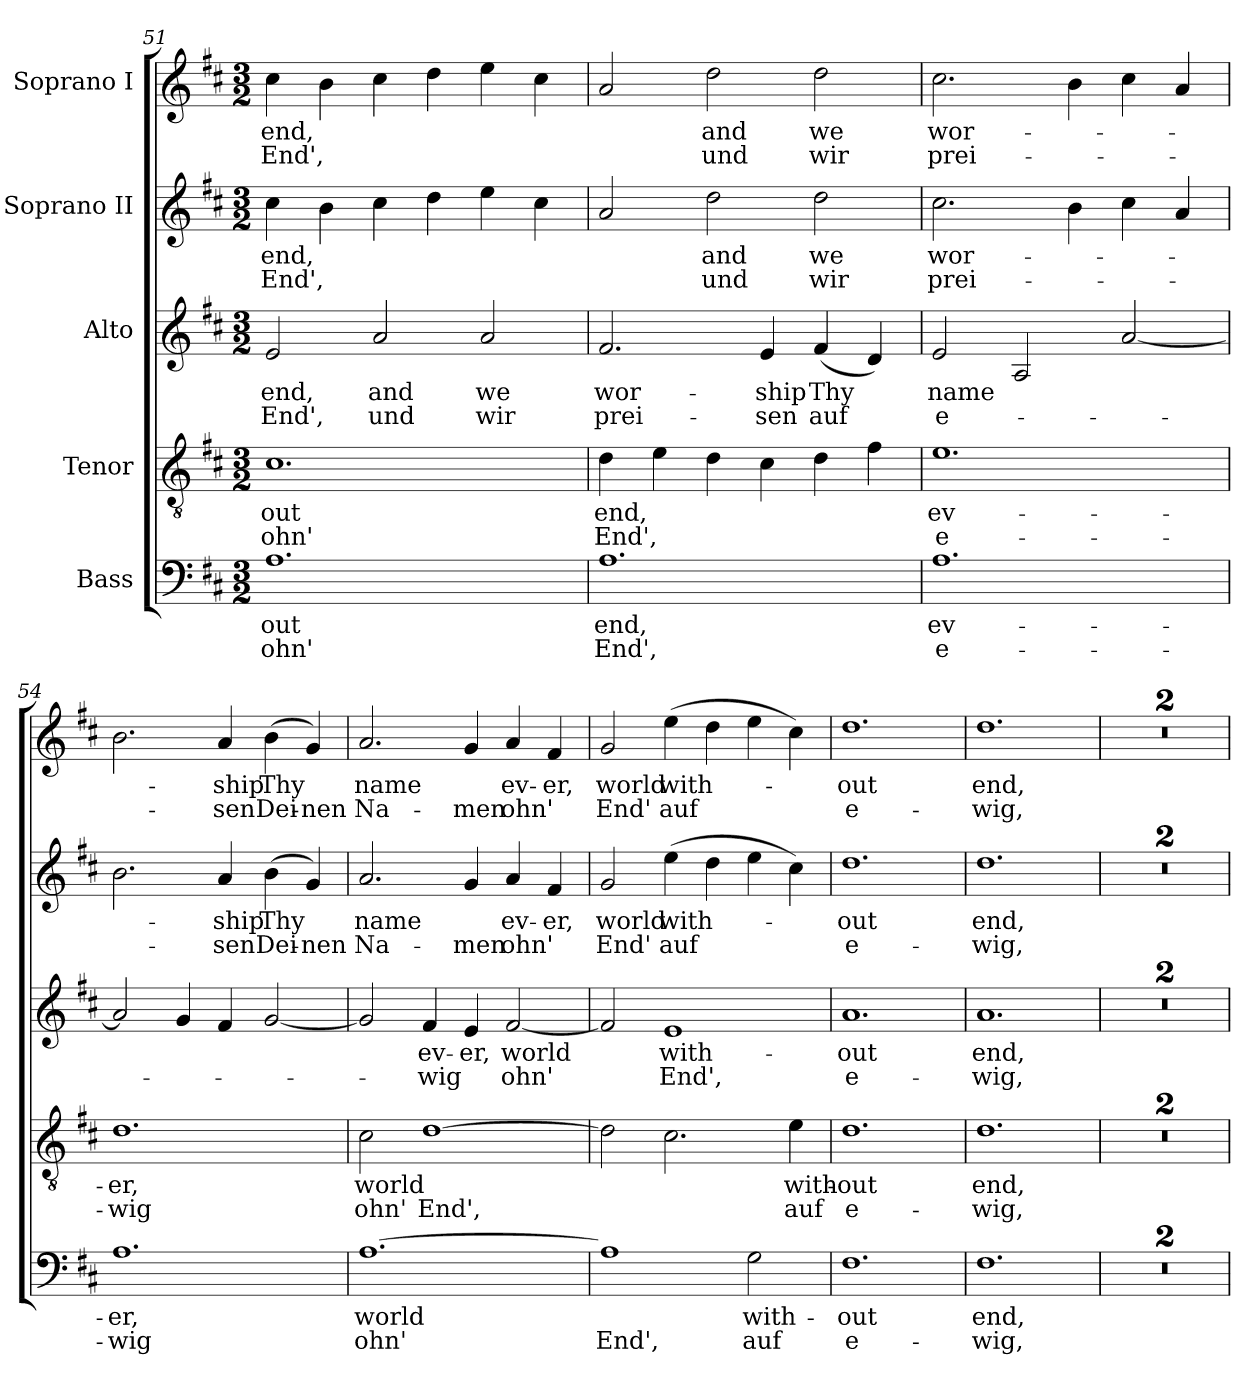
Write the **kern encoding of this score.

**kern	**text	**text	**kern	**text	**text	**kern	**text	**text	**kern	**text	**text	**kern	**text	**text
*part5	*part5	*part5	*part4	*part4	*part4	*part3	*part3	*part3	*part2	*part2	*part2	*part1	*part1	*part1
*staff5	*staff5	*staff5	*staff4	*staff4	*staff4	*staff3	*staff3	*staff3	*staff2	*staff2	*staff2	*staff1	*staff1	*staff1
*I"Bass	*	*	*I"Tenor	*	*	*I"Alto	*	*	*I"Soprano II	*	*	*I"Soprano I	*	*
!!LO:LB:g=z
*clefF4	*	*	*clefGv2	*	*	*clefG2	*	*	*clefG2	*	*	*clefG2	*	*
*k[f#c#]	*	*	*k[f#c#]	*	*	*k[f#c#]	*	*	*k[f#c#]	*	*	*k[f#c#]	*	*
*D:	*	*	*D:	*	*	*D:	*	*	*D:	*	*	*D:	*	*
*M3/2	*	*	*M3/2	*	*	*M3/2	*	*	*M3/2	*	*	*M3/2	*	*
=51	=51	=51	=51	=51	=51	=51	=51	=51	=51	=51	=51	=51	=51	=51
!	!LO:LY:b	!LO:LY:b	!	!LO:LY:b	!LO:LY:b	!	!LO:LY:b	!LO:LY:b	!	!LO:LY:b	!LO:LY:b	!	!LO:LY:b	!LO:LY:b
1.A	-out	ohn'	1.c#	-out	ohn'	2e/	end,	End',	4cc#\	end,	End',	4cc#\	end,	End',
.	.	.	.	.	.	.	.	.	4b\	.	.	4b\	.	.
!	!	!	!	!	!	!	!LO:LY:b	!LO:LY:b	!	!	!	!	!	!
.	.	.	.	.	.	2a/	and	und	4cc#\	.	.	4cc#\	.	.
.	.	.	.	.	.	.	.	.	4dd\	.	.	4dd\	.	.
!	!	!	!	!	!	!	!LO:LY:b	!LO:LY:b	!	!	!	!	!	!
.	.	.	.	.	.	2a/	we	wir	4ee\	.	.	4ee\	.	.
.	.	.	.	.	.	.	.	.	4cc#\	.	.	4cc#\	.	.
!!LO:PB:g=z
=52	=52	=52	=52	=52	=52	=52	=52	=52	=52	=52	=52	=52	=52	=52
!	!LO:LY:b	!LO:LY:b	!	!LO:LY:b	!LO:LY:b	!	!LO:LY:b	!LO:LY:b	!	!	!	!	!	!
1.A	end,	End',	4d\	end,	End',	2.f#/	wor-	prei-	2a/	.	.	2a/	.	.
.	.	.	4e\	.	.	.	.	.	.	.	.	.	.	.
!	!	!	!	!	!	!	!	!	!	!LO:LY:b	!LO:LY:b	!	!LO:LY:b	!LO:LY:b
.	.	.	4d\	.	.	.	.	.	2dd\	and	und	2dd\	and	und
!	!	!	!	!	!	!	!LO:LY:b	!LO:LY:b	!	!	!	!	!	!
.	.	.	4c#\	.	.	4e/	-ship	-sen	.	.	.	.	.	.
!	!	!	!	!	!	!	!LO:LY:b	!LO:LY:b	!	!LO:LY:b	!LO:LY:b	!	!LO:LY:b	!LO:LY:b
.	.	.	4d\	.	.	(<4f#/	Thy	auf	2dd\	we	wir	2dd\	we	wir
.	.	.	4f#\	.	.	4d/)	.	.	.	.	.	.	.	.
=53	=53	=53	=53	=53	=53	=53	=53	=53	=53	=53	=53	=53	=53	=53
!	!LO:LY:b	!LO:LY:b	!	!LO:LY:b	!LO:LY:b	!	!LO:LY:b	!LO:LY:b	!	!LO:LY:b	!LO:LY:b	!	!LO:LY:b	!LO:LY:b
1.A	ev-	e-	1.e	ev-	e-	2e/	name	e-	2.cc#\	wor-	prei-	2.cc#\	wor-	prei-
.	.	.	.	.	.	2A/	.	.	.	.	.	.	.	.
.	.	.	.	.	.	.	.	.	4b\	.	.	4b\	.	.
.	.	.	.	.	.	[2a/	.	.	4cc#\	.	.	4cc#\	.	.
.	.	.	.	.	.	.	.	.	4a/	.	.	4a/	.	.
=54	=54	=54	=54	=54	=54	=54	=54	=54	=54	=54	=54	=54	=54	=54
!	!LO:LY:b	!LO:LY:b	!	!LO:LY:b	!LO:LY:b	!	!	!	!	!	!	!	!	!
1.A	-er,	-wig	1.d	-er,	-wig	2a/]	.	.	2.b\	.	.	2.b\	.	.
.	.	.	.	.	.	4g/	.	.	.	.	.	.	.	.
!	!	!	!	!	!	!	!	!	!	!LO:LY:b	!LO:LY:b	!	!LO:LY:b	!LO:LY:b
.	.	.	.	.	.	4f#/	.	.	4a/	-ship	-sen	4a/	-ship	-sen
!	!	!	!	!	!	!	!	!	!	!LO:LY:b	!LO:LY:b	!	!LO:LY:b	!LO:LY:b
.	.	.	.	.	.	[2g/	.	.	(>4b\	Thy	Dei-	(>4b\	Thy	Dei-
!	!	!	!	!	!	!	!	!	!	!	!LO:LY:b	!	!	!LO:LY:b
.	.	.	.	.	.	.	.	.	4g/)	.	-nen	4g/)	.	-nen
=55	=55	=55	=55	=55	=55	=55	=55	=55	=55	=55	=55	=55	=55	=55
!	!LO:LY:b	!LO:LY:b	!	!LO:LY:b	!LO:LY:b	!	!	!	!	!LO:LY:b	!LO:LY:b	!	!LO:LY:b	!LO:LY:b
[1.A	world	ohn'	2c#\	world	ohn'	2g/]	.	.	2.a/	name	Na-	2.a/	name	Na-
!	!	!	!	!	!LO:LY:b	!	!LO:LY:b	!LO:LY:b	!	!	!	!	!	!
.	.	.	[1d	.	End',	4f#/	ev-	-wig	.	.	.	.	.	.
!	!	!	!	!	!	!	!LO:LY:b	!	!	!	!LO:LY:b	!	!	!LO:LY:b
.	.	.	.	.	.	4e/	-er,	.	4g/	.	-men	4g/	.	-men
!	!	!	!	!	!	!	!LO:LY:b	!LO:LY:b	!	!LO:LY:b	!LO:LY:b	!	!LO:LY:b	!LO:LY:b
.	.	.	.	.	.	[2f#/	world	ohn'	4a/	ev-	ohn'	4a/	ev-	ohn'
!	!	!	!	!	!	!	!	!	!	!LO:LY:b	!	!	!LO:LY:b	!
.	.	.	.	.	.	.	.	.	4f#/	-er,	.	4f#/	-er,	.
!!LO:LB:g=z
=56	=56	=56	=56	=56	=56	=56	=56	=56	=56	=56	=56	=56	=56	=56
!	!	!LO:LY:b	!	!	!	!	!	!	!	!LO:LY:b	!LO:LY:b	!	!LO:LY:b	!LO:LY:b
1A]	.	End',	2d\]	.	.	2f#/]	.	.	2g/	world	End'	2g/	world	End'
!	!	!	!	!	!	!	!LO:LY:b	!LO:LY:b	!	!LO:LY:b	!LO:LY:b	!	!LO:LY:b	!LO:LY:b
.	.	.	2.c#\	.	.	1e	with-	End',	(>4ee\	with-	auf	(>4ee\	with-	auf
.	.	.	.	.	.	.	.	.	4dd\	.	.	4dd\	.	.
!	!LO:LY:b	!LO:LY:b	!	!	!	!	!	!	!	!	!	!	!	!
2G\	with-	auf	.	.	.	.	.	.	4ee\	.	.	4ee\	.	.
!	!	!	!	!LO:LY:b	!LO:LY:b	!	!	!	!	!	!	!	!	!
.	.	.	4e\	with-	auf	.	.	.	4cc#\)	.	.	4cc#\)	.	.
=57	=57	=57	=57	=57	=57	=57	=57	=57	=57	=57	=57	=57	=57	=57
!	!LO:LY:b	!LO:LY:b	!	!LO:LY:b	!LO:LY:b	!	!LO:LY:b	!LO:LY:b	!	!LO:LY:b	!LO:LY:b	!	!LO:LY:b	!LO:LY:b
1.F#	-out	e-	1.d	-out	e-	1.a	-out	e-	1.dd	-out	e-	1.dd	-out	e-
=58	=58	=58	=58	=58	=58	=58	=58	=58	=58	=58	=58	=58	=58	=58
!	!LO:LY:b	!LO:LY:b	!	!LO:LY:b	!LO:LY:b	!	!LO:LY:b	!LO:LY:b	!	!LO:LY:b	!LO:LY:b	!	!LO:LY:b	!LO:LY:b
1.F#	end,	-wig,	1.d	end,	-wig,	1.a	end,	-wig,	1.dd	end,	-wig,	1.dd	end,	-wig,
=59	=59	=59	=59	=59	=59	=59	=59	=59	=59	=59	=59	=59	=59	=59
1.r	.	.	1.r	.	.	1.r	.	.	1.r	.	.	1.r	.	.
!!LO:PB:g=z
=60	=60	=60	=60	=60	=60	=60	=60	=60	=60	=60	=60	=60	=60	=60
1.r	.	.	1.r	.	.	1.r	.	.	1.r	.	.	1.r	.	.
=	=	=	=	=	=	=	=	=	=	=	=	=	=	=
*-	*-	*-	*-	*-	*-	*-	*-	*-	*-	*-	*-	*-	*-	*-
